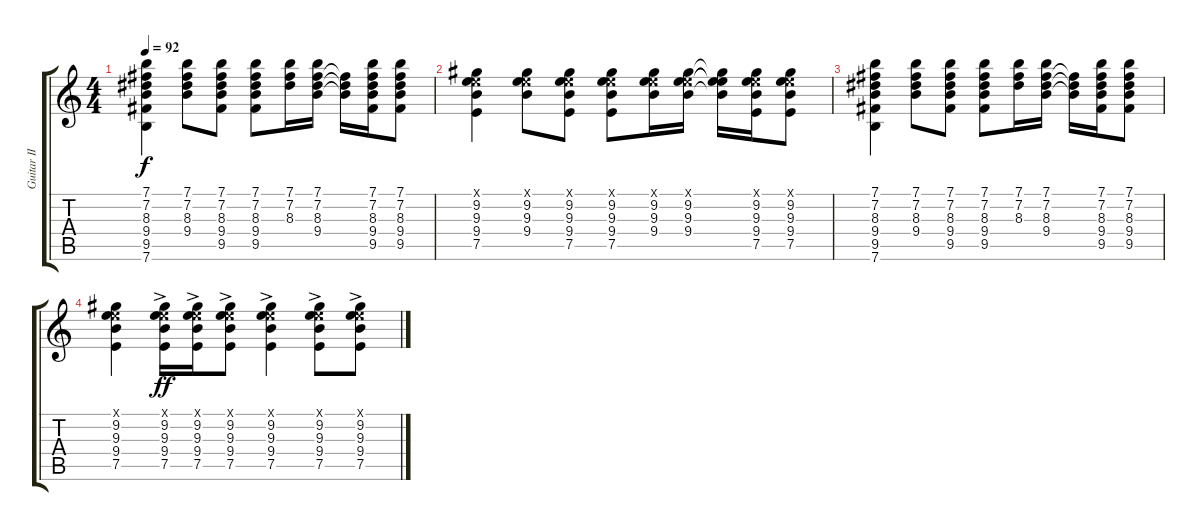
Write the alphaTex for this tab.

\track ("Guitar II" "Guitar II") {instrument acousticguitarnylon}
\staff {score tabs}
\tuning (E4 B3 G3 D3 A2 E2) {hide}
\ts (4 4)
\tempo 92
\clef g2
\ks c
(7.1 7.2 8.3 9.4 9.5 7.6).4{dy f volume 0} (7.1 7.2 8.3 9.4).8 (7.1 7.2 8.3 9.4 9.5).8 (7.1 7.2 8.3 9.4 9.5).8 (7.1 7.2 8.3).16 (7.1 7.2 8.3 9.4).16 (7.2{t} 8.3{t} 9.4{t}).16 (7.1 7.2 8.3 9.4 9.5).16 (7.1 7.2 8.3 9.4 9.5).8 |
(0.1{x} 9.2 9.3 9.4 7.5).4 (0.1{x} 9.2 9.3 9.4).8 (0.1{x} 9.2 9.3 9.4 7.5).8 (0.1{x} 9.2 9.3 9.4 7.5).8 (0.1{x} 9.2 9.3 9.4).16 (0.1{x} 9.2 9.3 9.4).16 (0.1{t} 9.2{t} 9.3{t} 9.4{t}).16 (0.1{x} 9.2 9.3 9.4 7.5).16 (0.1{x} 9.2 9.3 9.4 7.5).8 |
(7.1 7.2 8.3 9.4 9.5 7.6).4 (7.1 7.2 8.3 9.4).8 (7.1 7.2 8.3 9.4 9.5).8 (7.1 7.2 8.3 9.4 9.5).8 (7.1 7.2 8.3).16 (7.1 7.2 8.3 9.4).16 (7.2{t} 8.3{t} 9.4{t}).16 (7.1 7.2 8.3 9.4 9.5).16 (7.1 7.2 8.3 9.4 9.5).8 |
(0.1{x} 9.2 9.3 9.4 7.5).4 (0.1{ac x} 9.2{ac} 9.3{ac} 9.4{ac} 7.5{ac}).16{dy ff} (0.1{ac x} 9.2{ac} 9.3{ac} 9.4{ac} 7.5{ac}).16 (0.1{ac x} 9.2{ac} 9.3{ac} 9.4{ac} 7.5{ac}).8 (0.1{ac x} 9.2{ac} 9.3{ac} 9.4{ac} 7.5{ac}).4 (0.1{ac x} 9.2{ac} 9.3{ac} 9.4{ac} 7.5{ac}).8 (0.1{ac x} 9.2{ac} 9.3{ac} 9.4{ac} 7.5{ac}).8
